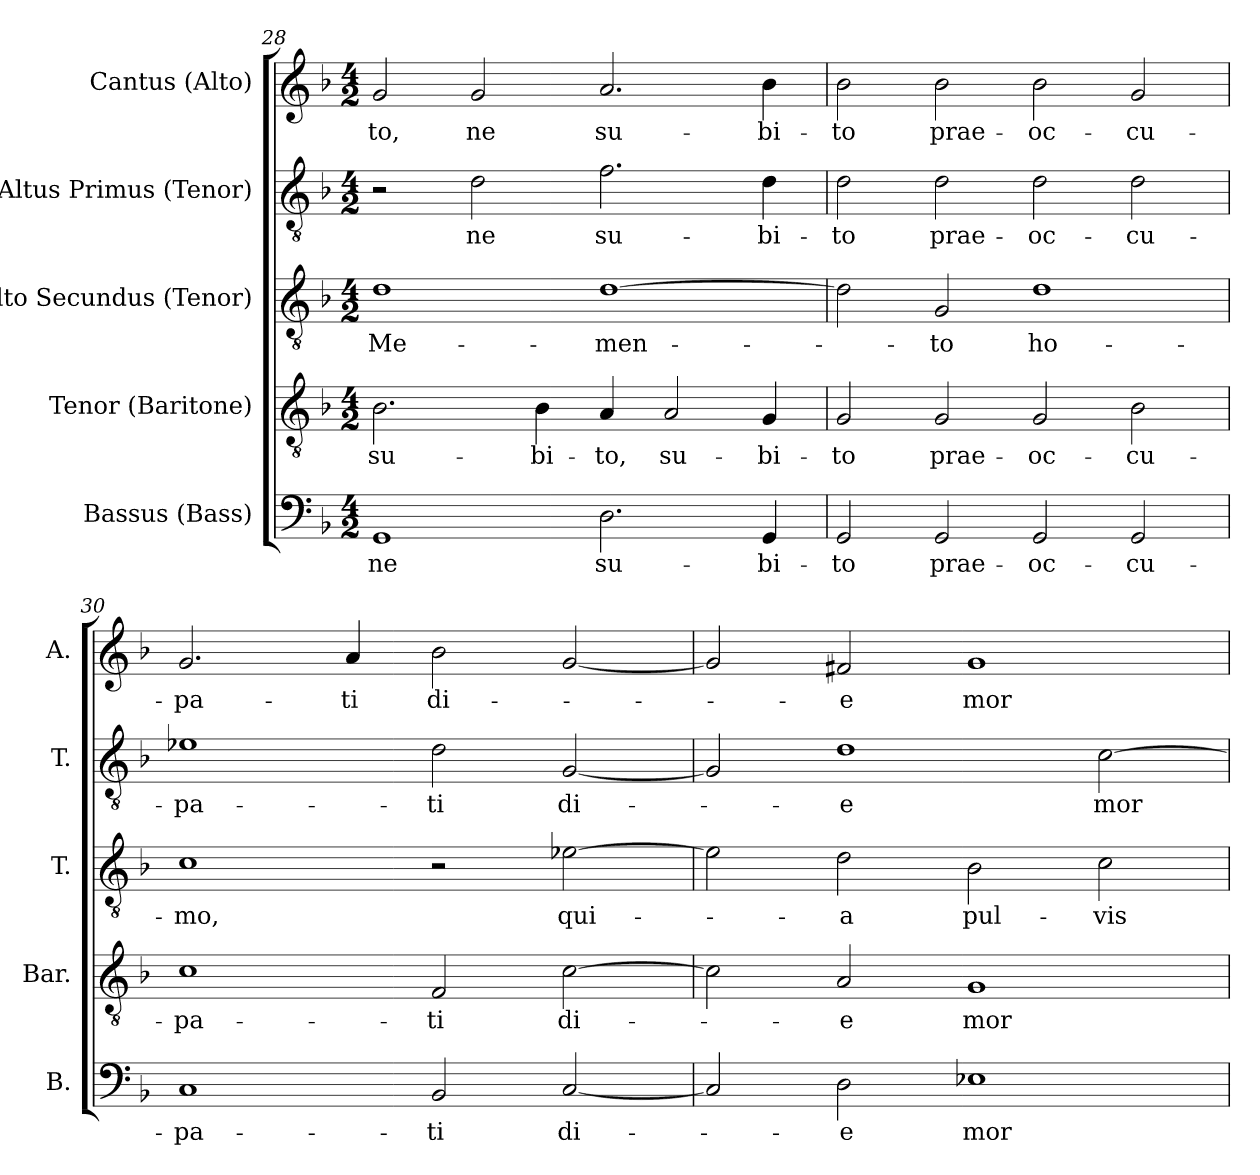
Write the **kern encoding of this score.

**kern	**text	**kern	**text	**kern	**text	**kern	**text	**kern	**text
*part5	*part5	*part4	*part4	*part3	*part3	*part2	*part2	*part1	*part1
*staff5	*staff5	*staff4	*staff4	*staff3	*staff3	*staff2	*staff2	*staff1	*staff1
*I"Bassus (Bass)	*	*I"Tenor (Baritone)	*	*I"Alto Secundus (Tenor)	*	*I"Altus Primus (Tenor)	*	*I"Cantus (Alto)	*
*I'B.	*	*I'Bar.	*	*I'T.	*	*I'T.	*	*I'A.	*
*clefF4	*	*clefGv2	*	*clefGv2	*	*clefGv2	*	*clefG2	*
*	*	*ITrd7c12	*	*ITrd7c12	*	*ITrd7c12	*	*	*
*k[b-]	*	*k[b-]	*	*k[b-]	*	*k[b-]	*	*k[b-]	*
*F:	*	*F:	*	*F:	*	*F:	*	*F:	*
*M4/2	*	*M4/2	*	*M4/2	*	*M4/2	*	*M4/2	*
=28	=28	=28	=28	=28	=28	=28	=28	=28	=28
!	!LO:LY:b:color=#000000	!	!	!	!	!	!	!	!
!	!	!	!LO:LY:b:color=#000000	!	!	!	!	!	!
!	!	!	!	!	!LO:LY:b:color=#000000	!	!	!	!
!	!	!	!	!	!	!	!	!	!LO:LY:b:color=#000000
1GGi	ne	2.BB-i\	su-	1Di	Me-	2r	.	2gi/	-to,
!	!	!	!	!	!	!	!LO:LY:b:color=#000000	!	!
!	!	!	!	!	!	!	!	!	!LO:LY:b:color=#000000
.	.	.	.	.	.	2Di\	ne	2gi/	ne
!	!	!	!LO:LY:b:color=#000000	!	!	!	!	!	!
.	.	4BB-i\	-bi-	.	.	.	.	.	.
!	!LO:LY:b:color=#000000	!	!	!	!	!	!	!	!
!	!	!	!LO:LY:b:color=#000000	!	!	!	!	!	!
!	!	!	!	!	!LO:LY:b:color=#000000	!	!	!	!
!	!	!	!	!	!	!	!LO:LY:b:color=#000000	!	!
!	!	!	!	!	!	!	!	!	!LO:LY:b:color=#000000
2.Di\	su-	4AAi/	-to,	[1Di	-men-	2.Fi\	su-	2.ai/	su-
!	!	!	!LO:LY:b:color=#000000	!	!	!	!	!	!
.	.	2AAi/	su-	.	.	.	.	.	.
!	!LO:LY:b:color=#000000	!	!	!	!	!	!	!	!
!	!	!	!LO:LY:b:color=#000000	!	!	!	!	!	!
!	!	!	!	!	!	!	!LO:LY:b:color=#000000	!	!
!	!	!	!	!	!	!	!	!	!LO:LY:b:color=#000000
4GGi/	-bi-	4GGi/	-bi-	.	.	4Di\	-bi-	4b-i\	-bi-
=29	=29	=29	=29	=29	=29	=29	=29	=29	=29
!	!LO:LY:b:color=#000000	!	!	!	!	!	!	!	!
!	!	!	!LO:LY:b:color=#000000	!	!	!	!	!	!
!	!	!	!	!	!	!	!LO:LY:b:color=#000000	!	!
!	!	!	!	!	!	!	!	!	!LO:LY:b:color=#000000
2GGi/	-to	2GGi/	-to	2Di\]	.	2Di\	-to	2b-i\	-to
!	!LO:LY:b:color=#000000	!	!	!	!	!	!	!	!
!	!	!	!LO:LY:b:color=#000000	!	!	!	!	!	!
!	!	!	!	!	!LO:LY:b:color=#000000	!	!	!	!
!	!	!	!	!	!	!	!LO:LY:b:color=#000000	!	!
!	!	!	!	!	!	!	!	!	!LO:LY:b:color=#000000
2GGi/	prae-	2GGi/	prae-	2GGi/	-to	2Di\	prae-	2b-i\	prae-
!	!LO:LY:b:color=#000000	!	!	!	!	!	!	!	!
!	!	!	!LO:LY:b:color=#000000	!	!	!	!	!	!
!	!	!	!	!	!LO:LY:b:color=#000000	!	!	!	!
!	!	!	!	!	!	!	!LO:LY:b:color=#000000	!	!
!	!	!	!	!	!	!	!	!	!LO:LY:b:color=#000000
2GGi/	-oc-	2GGi/	-oc-	1Di	ho-	2Di\	-oc-	2b-i\	-oc-
!	!LO:LY:b:color=#000000	!	!	!	!	!	!	!	!
!	!	!	!LO:LY:b:color=#000000	!	!	!	!	!	!
!	!	!	!	!	!	!	!LO:LY:b:color=#000000	!	!
!	!	!	!	!	!	!	!	!	!LO:LY:b:color=#000000
2GGi/	-cu-	2BB-i\	-cu-	.	.	2Di\	-cu-	2gi/	-cu-
!!LO:PB:g=z
=30	=30	=30	=30	=30	=30	=30	=30	=30	=30
!	!LO:LY:b:color=#000000	!	!	!	!	!	!	!	!
!	!	!	!LO:LY:b:color=#000000	!	!	!	!	!	!
!	!	!	!	!	!LO:LY:b:color=#000000	!	!	!	!
!	!	!	!	!	!	!	!LO:LY:b:color=#000000	!	!
!	!	!	!	!	!	!	!	!	!LO:LY:b:color=#000000
1Ci	-pa-	1Ci	-pa-	1Ci	-mo,	1E-Xi	-pa-	2.gi/	-pa-
!	!	!	!	!	!	!	!	!	!LO:LY:b:color=#000000
.	.	.	.	.	.	.	.	4ai/	-ti
!	!LO:LY:b:color=#000000	!	!	!	!	!	!	!	!
!	!	!	!LO:LY:b:color=#000000	!	!	!	!	!	!
!	!	!	!	!	!	!	!LO:LY:b:color=#000000	!	!
!	!	!	!	!	!	!	!	!	!LO:LY:b:color=#000000
2BB-i/	-ti	2FFi/	-ti	2r	.	2Di\	-ti	2b-i\	di-
!	!LO:LY:b:color=#000000	!	!	!	!	!	!	!	!
!	!	!	!LO:LY:b:color=#000000	!	!	!	!	!	!
!	!	!	!	!	!LO:LY:b:color=#000000	!	!	!	!
!	!	!	!	!	!	!	!LO:LY:b:color=#000000	!	!
[2Ci/	di-	[2Ci\	di-	[2E-Xi\	qui-	[2GGi/	di-	[2gi/	.
=31	=31	=31	=31	=31	=31	=31	=31	=31	=31
2Ci/]	.	2Ci\]	.	2E-i\]	.	2GGi/]	.	2gi/]	.
!	!LO:LY:b:color=#000000	!	!	!	!	!	!	!	!
!	!	!	!LO:LY:b:color=#000000	!	!	!	!	!	!
!	!	!	!	!	!LO:LY:b:color=#000000	!	!	!	!
!	!	!	!	!	!	!	!LO:LY:b:color=#000000	!	!
!	!	!	!	!	!	!	!	!	!LO:LY:b:color=#000000
2Di\	-e	2AAi/	-e	2Di\	-a	1Di	-e	2f#Xi/	-e
!	!LO:LY:b:color=#000000	!	!	!	!	!	!	!	!
!	!	!	!LO:LY:b:color=#000000	!	!	!	!	!	!
!	!	!	!	!	!LO:LY:b:color=#000000	!	!	!	!
!	!	!	!	!	!	!	!	!	!LO:LY:b:color=#000000
1E-Xi	mor-	1GGi	mor-	2BB-i\	pul-	.	.	1gi	mor-
!	!	!	!	!	!LO:LY:b:color=#000000	!	!	!	!
!	!	!	!	!	!	!	!LO:LY:b:color=#000000	!	!
.	.	.	.	2Ci\	-vis	[2Ci\	mor-	.	.
=	=	=	=	=	=	=	=	=	=
*-	*-	*-	*-	*-	*-	*-	*-	*-	*-
